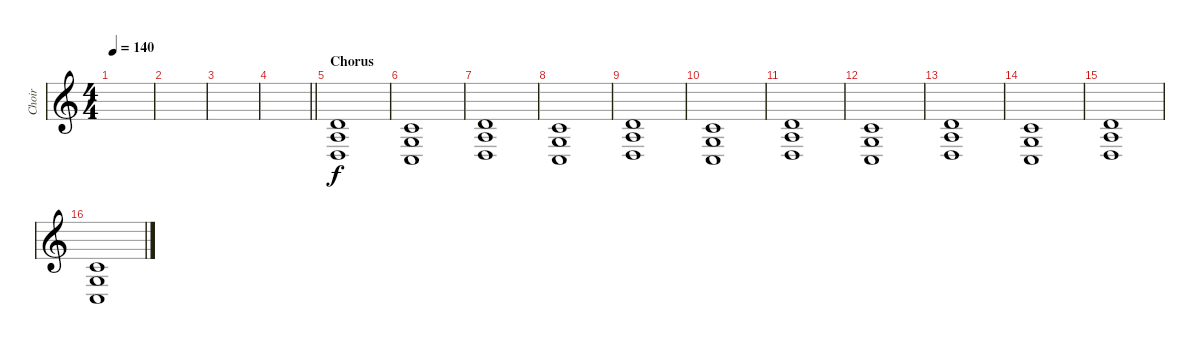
\track ("Choir" "Choir") {instrument choiraahs}
\staff {score}
\tuning (E4 B3 G3 D3 A2 D2) {hide}
\ts (4 4)
\tempo 140
\clef g2
\ks c
|
|
|
\barLineRight lightlight
|
\section ("" "Chorus")
(3.2 2.3 0.4).1 |
(1.2 0.3 3.5).1 |
(3.2 2.3 0.4).1 |
(1.2 0.3 3.5).1 |
(3.2 2.3 0.4).1 |
(1.2 0.3 3.5).1 |
(3.2 2.3 0.4).1 |
(1.2 0.3 3.5).1 |
(3.2 2.3 0.4).1 |
(1.2 0.3 3.5).1 |
(3.2 2.3 0.4).1 |
(1.2 0.3 3.5).1
